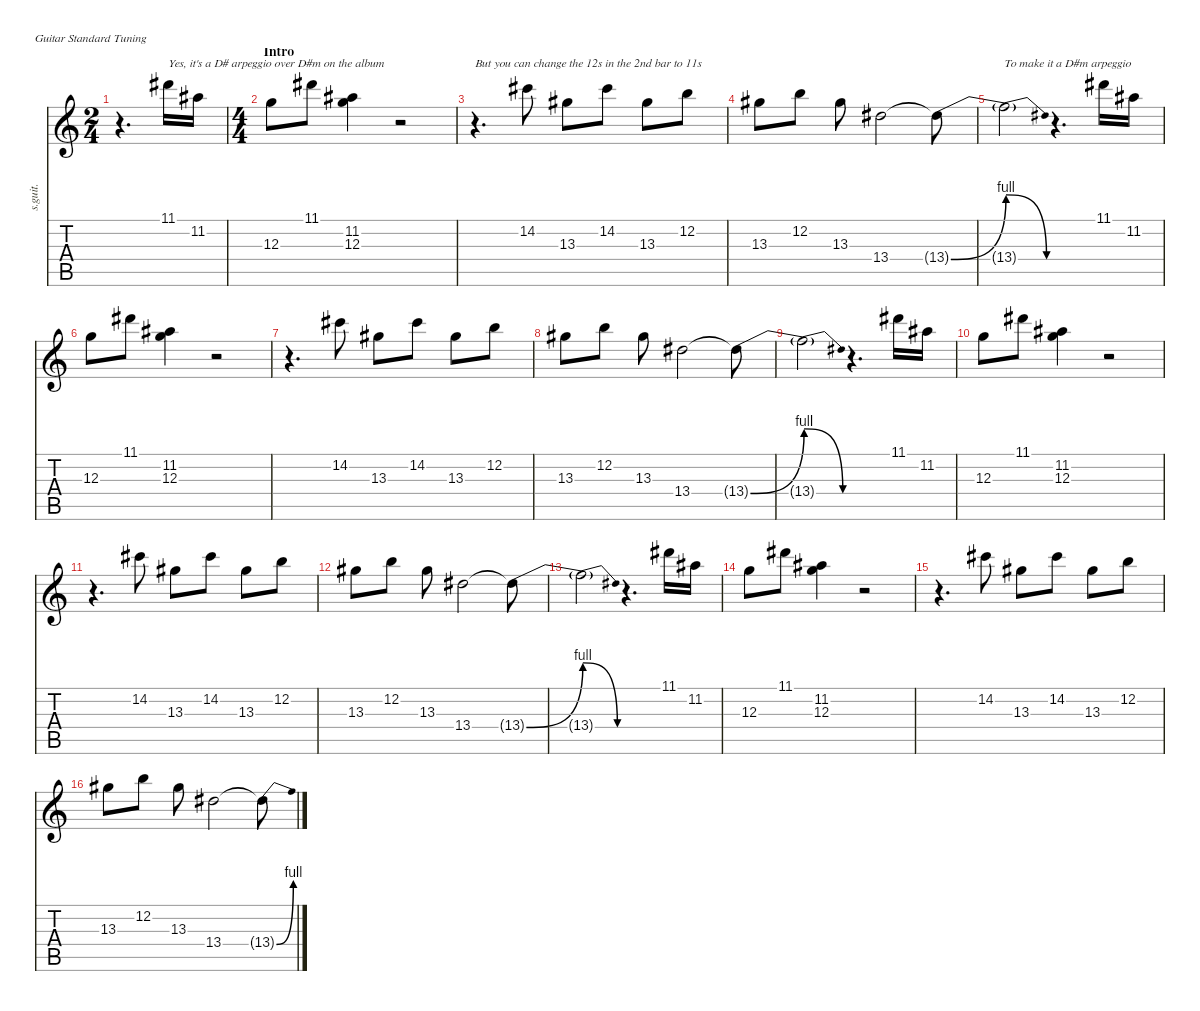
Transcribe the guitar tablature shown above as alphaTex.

\defaultSystemsLayout 4
\hideDynamics
\bracketExtendMode nobrackets
\track ("Electric Guitar (Noodle)" "s.guit.") {instrument electricguitarjazz}
\staff {score tabs}
\tuning (E4 B3 G3 D3 A2 E2)
\ts (2 4)
\beaming (8 2 2 2 2)
\tempo (139 hide)
\clef g2
\ks c
r.4{d dy mf instrument electricguitarjazz} 11.1{acc #}.16{txt "Yes, it's a D# arpeggio over D#m on the album" lyrics (0 "") lyrics (1 "") lyrics (2 "") lyrics (3 "") lyrics (4 "")} 11.2{acc #}.16{lyrics (0 "") lyrics (1 "") lyrics (2 "") lyrics (3 "") lyrics (4 "") dy mp} |
\ts (4 4)
\beaming (8 2 2 2 2)
\section ("" "Intro")
12.3.8{lyrics (0 "") lyrics (1 "") lyrics (2 "") lyrics (3 "") lyrics (4 "") dy mf} 11.1{acc #}.8{lyrics (0 "") lyrics (1 "") lyrics (2 "") lyrics (3 "") lyrics (4 "")} (11.2{acc #} 12.3).4{lyrics (0 "") lyrics (1 "") lyrics (2 "") lyrics (3 "") lyrics (4 "") dy mp} r.2 |
r.4{d txt "But you can change the 12s in the 2nd bar to 11s"} 14.2{acc #}.8{lyrics (0 "") lyrics (1 "") lyrics (2 "") lyrics (3 "") lyrics (4 "") dy ff} 13.3{acc #}.8{lyrics (0 "") lyrics (1 "") lyrics (2 "") lyrics (3 "") lyrics (4 "") dy mp} 14.2{acc #}.8{lyrics (0 "") lyrics (1 "") lyrics (2 "") lyrics (3 "") lyrics (4 "") dy mf} 13.3{acc #}.8{lyrics (0 "") lyrics (1 "") lyrics (2 "") lyrics (3 "") lyrics (4 "") dy mp} 12.2.8{lyrics (0 "") lyrics (1 "") lyrics (2 "") lyrics (3 "") lyrics (4 "") dy ff} |
13.3{acc #}.8{lyrics (0 "") lyrics (1 "") lyrics (2 "") lyrics (3 "") lyrics (4 "") dy mf} 12.2.8{lyrics (0 "") lyrics (1 "") lyrics (2 "") lyrics (3 "") lyrics (4 "")} 13.3{acc #}.8{lyrics (0 "") lyrics (1 "") lyrics (2 "") lyrics (3 "") lyrics (4 "")} 13.4{acc #}.2{lyrics (0 "") lyrics (1 "") lyrics (2 "") lyrics (3 "") lyrics (4 "") dy ff} 13.4{be (bend 0 0 60 4) t acc #}.8{lyrics (0 "") lyrics (1 "") lyrics (2 "") lyrics (3 "") lyrics (4 "") dy f} |
13.4{be (release 0 4 60 0) t}.2{txt "To make it a D#m arpeggio" lyrics (0 "") lyrics (1 "") lyrics (2 "") lyrics (3 "") lyrics (4 "")} r.4{d} 11.1{acc #}.16{lyrics (0 "") lyrics (1 "") lyrics (2 "") lyrics (3 "") lyrics (4 "") dy mf} 11.2{acc #}.16{lyrics (0 "") lyrics (1 "") lyrics (2 "") lyrics (3 "") lyrics (4 "") dy mp} |
12.3.8{lyrics (0 "") lyrics (1 "") lyrics (2 "") lyrics (3 "") lyrics (4 "") dy mf} 11.1{acc #}.8{lyrics (0 "") lyrics (1 "") lyrics (2 "") lyrics (3 "") lyrics (4 "")} (11.2{acc #} 12.3).4{lyrics (0 "") lyrics (1 "") lyrics (2 "") lyrics (3 "") lyrics (4 "") dy mp} r.2 |
r.4{d} 14.2{acc #}.8{lyrics (0 "") lyrics (1 "") lyrics (2 "") lyrics (3 "") lyrics (4 "") dy ff} 13.3{acc #}.8{lyrics (0 "") lyrics (1 "") lyrics (2 "") lyrics (3 "") lyrics (4 "") dy mp} 14.2{acc #}.8{lyrics (0 "") lyrics (1 "") lyrics (2 "") lyrics (3 "") lyrics (4 "") dy mf} 13.3{acc #}.8{lyrics (0 "") lyrics (1 "") lyrics (2 "") lyrics (3 "") lyrics (4 "") dy mp} 12.2.8{lyrics (0 "") lyrics (1 "") lyrics (2 "") lyrics (3 "") lyrics (4 "") dy ff} |
13.3{acc #}.8{lyrics (0 "") lyrics (1 "") lyrics (2 "") lyrics (3 "") lyrics (4 "") dy mf} 12.2.8{lyrics (0 "") lyrics (1 "") lyrics (2 "") lyrics (3 "") lyrics (4 "")} 13.3{acc #}.8{lyrics (0 "") lyrics (1 "") lyrics (2 "") lyrics (3 "") lyrics (4 "")} 13.4{acc #}.2{lyrics (0 "") lyrics (1 "") lyrics (2 "") lyrics (3 "") lyrics (4 "") dy ff} 13.4{be (bend 0 0 60 4) t acc #}.8{lyrics (0 "") lyrics (1 "") lyrics (2 "") lyrics (3 "") lyrics (4 "") dy f} |
13.4{be (release 0 4 60 0) t}.2{lyrics (0 "") lyrics (1 "") lyrics (2 "") lyrics (3 "") lyrics (4 "")} r.4{d} 11.1{acc #}.16{lyrics (0 "") lyrics (1 "") lyrics (2 "") lyrics (3 "") lyrics (4 "") dy mf} 11.2{acc #}.16{lyrics (0 "") lyrics (1 "") lyrics (2 "") lyrics (3 "") lyrics (4 "") dy mp} |
12.3.8{lyrics (0 "") lyrics (1 "") lyrics (2 "") lyrics (3 "") lyrics (4 "") dy mf} 11.1{acc #}.8{lyrics (0 "") lyrics (1 "") lyrics (2 "") lyrics (3 "") lyrics (4 "")} (11.2{acc #} 12.3).4{lyrics (0 "") lyrics (1 "") lyrics (2 "") lyrics (3 "") lyrics (4 "") dy mp} r.2 |
r.4{d} 14.2{acc #}.8{lyrics (0 "") lyrics (1 "") lyrics (2 "") lyrics (3 "") lyrics (4 "") dy ff} 13.3{acc #}.8{lyrics (0 "") lyrics (1 "") lyrics (2 "") lyrics (3 "") lyrics (4 "") dy mp} 14.2{acc #}.8{lyrics (0 "") lyrics (1 "") lyrics (2 "") lyrics (3 "") lyrics (4 "") dy mf} 13.3{acc #}.8{lyrics (0 "") lyrics (1 "") lyrics (2 "") lyrics (3 "") lyrics (4 "") dy mp} 12.2.8{lyrics (0 "") lyrics (1 "") lyrics (2 "") lyrics (3 "") lyrics (4 "") dy ff} |
13.3{acc #}.8{lyrics (0 "") lyrics (1 "") lyrics (2 "") lyrics (3 "") lyrics (4 "") dy mf} 12.2.8{lyrics (0 "") lyrics (1 "") lyrics (2 "") lyrics (3 "") lyrics (4 "")} 13.3{acc #}.8{lyrics (0 "") lyrics (1 "") lyrics (2 "") lyrics (3 "") lyrics (4 "")} 13.4{acc #}.2{lyrics (0 "") lyrics (1 "") lyrics (2 "") lyrics (3 "") lyrics (4 "") dy ff} 13.4{be (bend 0 0 60 4) t acc #}.8{lyrics (0 "") lyrics (1 "") lyrics (2 "") lyrics (3 "") lyrics (4 "") dy f} |
13.4{be (release 0 4 60 0) t}.2{lyrics (0 "") lyrics (1 "") lyrics (2 "") lyrics (3 "") lyrics (4 "")} r.4{d} 11.1{acc #}.16{lyrics (0 "") lyrics (1 "") lyrics (2 "") lyrics (3 "") lyrics (4 "") dy mf} 11.2{acc #}.16{lyrics (0 "") lyrics (1 "") lyrics (2 "") lyrics (3 "") lyrics (4 "") dy mp} |
12.3.8{lyrics (0 "") lyrics (1 "") lyrics (2 "") lyrics (3 "") lyrics (4 "") dy mf} 11.1{acc #}.8{lyrics (0 "") lyrics (1 "") lyrics (2 "") lyrics (3 "") lyrics (4 "")} (11.2{acc #} 12.3).4{lyrics (0 "") lyrics (1 "") lyrics (2 "") lyrics (3 "") lyrics (4 "") dy mp} r.2 |
r.4{d} 14.2{acc #}.8{lyrics (0 "") lyrics (1 "") lyrics (2 "") lyrics (3 "") lyrics (4 "") dy ff} 13.3{acc #}.8{lyrics (0 "") lyrics (1 "") lyrics (2 "") lyrics (3 "") lyrics (4 "") dy mp} 14.2{acc #}.8{lyrics (0 "") lyrics (1 "") lyrics (2 "") lyrics (3 "") lyrics (4 "") dy mf} 13.3{acc #}.8{lyrics (0 "") lyrics (1 "") lyrics (2 "") lyrics (3 "") lyrics (4 "") dy mp} 12.2.8{lyrics (0 "") lyrics (1 "") lyrics (2 "") lyrics (3 "") lyrics (4 "") dy ff} |
13.3{acc #}.8{lyrics (0 "") lyrics (1 "") lyrics (2 "") lyrics (3 "") lyrics (4 "") dy mf} 12.2.8{lyrics (0 "") lyrics (1 "") lyrics (2 "") lyrics (3 "") lyrics (4 "")} 13.3{acc #}.8{lyrics (0 "") lyrics (1 "") lyrics (2 "") lyrics (3 "") lyrics (4 "")} 13.4{acc #}.2{lyrics (0 "") lyrics (1 "") lyrics (2 "") lyrics (3 "") lyrics (4 "") dy ff} 13.4{be (bend 0 0 60 4) t acc #}.8{lyrics (0 "") lyrics (1 "") lyrics (2 "") lyrics (3 "") lyrics (4 "") dy f}
